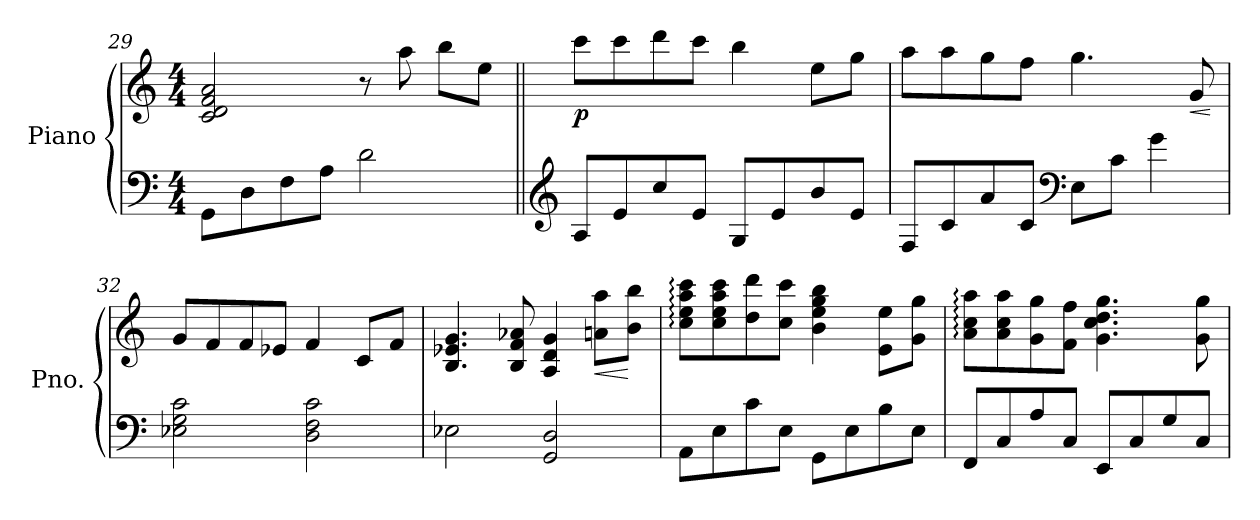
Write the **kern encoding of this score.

**kern	**kern	**dynam
*part1	*part1	*part1
*staff2	*staff1	*staff1/2
*I"Piano	*	*
*I'Pno.	*	*
!!LO:LB:g=z
*clefF4	*clefG2	*
*k[]	*k[]	*
*M4/4	*M4/4	*
=29	=29	=29
8GG\L	2c/ 2d/ 2f/ 2a/	.
8D\	.	.
8F\	.	.
8A\J	.	.
2d\	8r	.
.	8aa\	.
.	8bb\L	.
.	8ee\J	.
=30||	=30||	=30||
*clefG2	*	*
!	!	!LO:DY:b
8A/L	8ccc\L	p
8e/	8ccc\	.
8cc/	8ddd\	.
8e/J	8ccc\J	.
8G/L	4bb\	.
8e/	.	.
8b/	8ee\L	.
8e/J	8gg\J	.
=31	=31	=31
8F/L	8aa\L	.
8c/	8aa\	.
8a/	8gg\	.
8c/J	8ff\J	.
*clefF4	*	*
8E\L	4.gg\	.
8c\J	.	.
4g\	.	.
!	!	!LO:HP:b
.	8g/	<
.	.	[
=32	=32	=32
2E-X\ 2G\ 2c\	8g/L	.
.	8f/	.
.	8f/	.
.	8e-X/J	.
2D\ 2F\ 2c\	4f/	.
.	8c/L	.
.	8f/J	.
!!LO:LB:g=z
=33	=33	=33
2E-X\	4.B/ 4.e-X/ 4.g/	.
.	8B/ 8f/ 8a-X/	.
2GG/ 2D/	4A/ 4d/ 4g/	.
!	!	!LO:HP:b
.	8an\ 8aa\L	<
.	8b\ 8bb\J	[
=34	=34	=34
8AA\L	8cc\: 8ee\: 8aa\: 8ccc\:L	.
8E\	8cc\ 8ee\ 8aa\ 8ccc\	.
8c\	8dd\ 8ddd\	.
8E\J	8cc\ 8ccc\J	.
8GG\L	4b\ 4ee\ 4gg\ 4bb\	.
8E\	.	.
8B\	8e\ 8ee\L	.
8E\J	8g\ 8gg\J	.
=35	=35	=35
8FF/L	8a\: 8cc\: 8aa\:L	.
8C/	8a\ 8cc\ 8aa\	.
8A/	8g\ 8gg\	.
8C/J	8f\ 8ff\J	.
8EE/L	4.g\ 4.cc\ 4.dd\ 4.gg\	.
8C/	.	.
8G/	.	.
8C/J	8g\ 8gg\	.
=	=	=
*-	*-	*-
